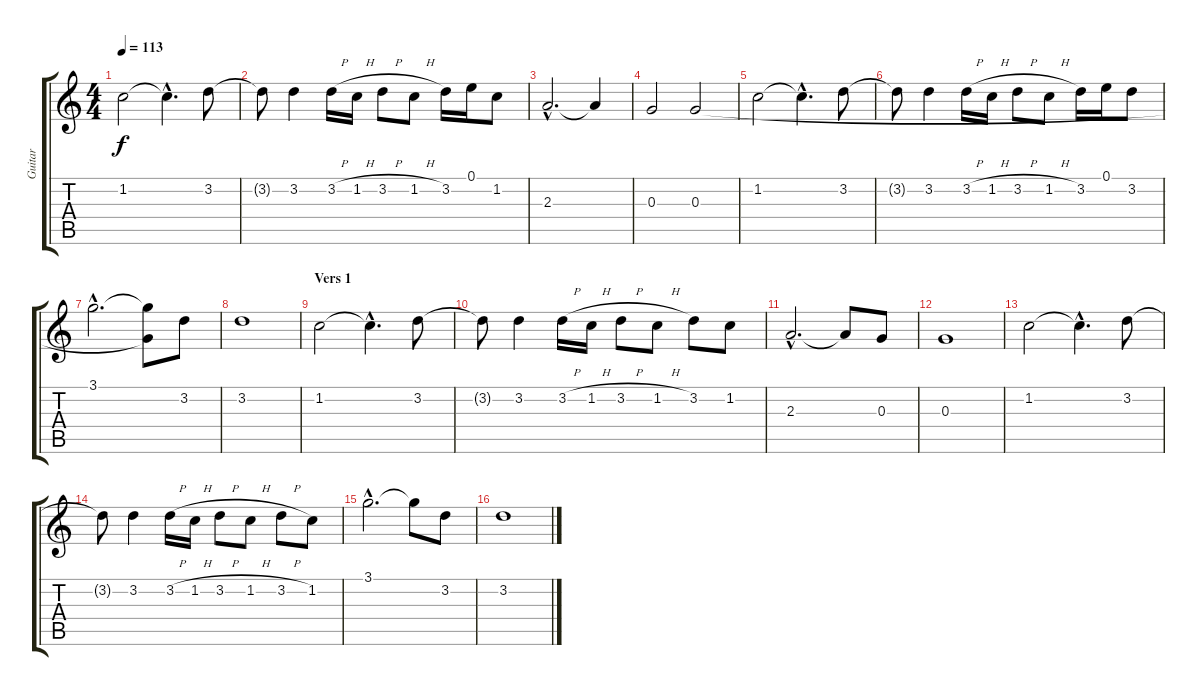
\track ("Guitar" "Guitar") {instrument acousticguitarnylon}
\staff {score tabs}
\tuning (E4 B3 G3 D3 A2 E2) {hide}
\ts (4 4)
\tempo 113
\clef g2
\ks c
1.2.2{dy f instrument acousticguitarnylon} 1.2{hac t}.4{d} 3.2.8 |
3.2{t}.8 3.2.4 3.2{h}.16 1.2{h}.16 3.2{h}.8 1.2{h}.8 3.2.16 0.1.16 1.2.8 |
2.3{hac}.2{d} 2.3{t}.4 |
0.3.2 0.3.2 |
1.2.2 1.2{hac t}.4{d} 3.2.8 |
3.2{t}.8 3.2.4 3.2{h}.16 1.2{h}.16 3.2{h}.8 1.2{h}.8 3.2.16 0.1.16 3.2.8 |
3.1{hac}.2{d} (3.1{t} 0.3{t}).8 3.2.8 |
3.2.1 |
\section ("" "Vers 1")
1.2.2 1.2{hac t}.4{d} 3.2.8 |
3.2{t}.8 3.2.4 3.2{h}.16 1.2{h}.16 3.2{h}.8 1.2{h}.8 3.2.8 1.2.8 |
2.3{hac}.2{d} 2.3{t}.8 0.3.8 |
0.3.1 |
1.2.2 1.2{hac t}.4{d} 3.2.8 |
3.2{t}.8 3.2.4 3.2{h}.16 1.2{h}.16 3.2{h}.8 1.2{h}.8 3.2{h}.8 1.2.8 |
3.1{hac}.2{d} 3.1{t}.8 3.2.8 |
3.2.1
